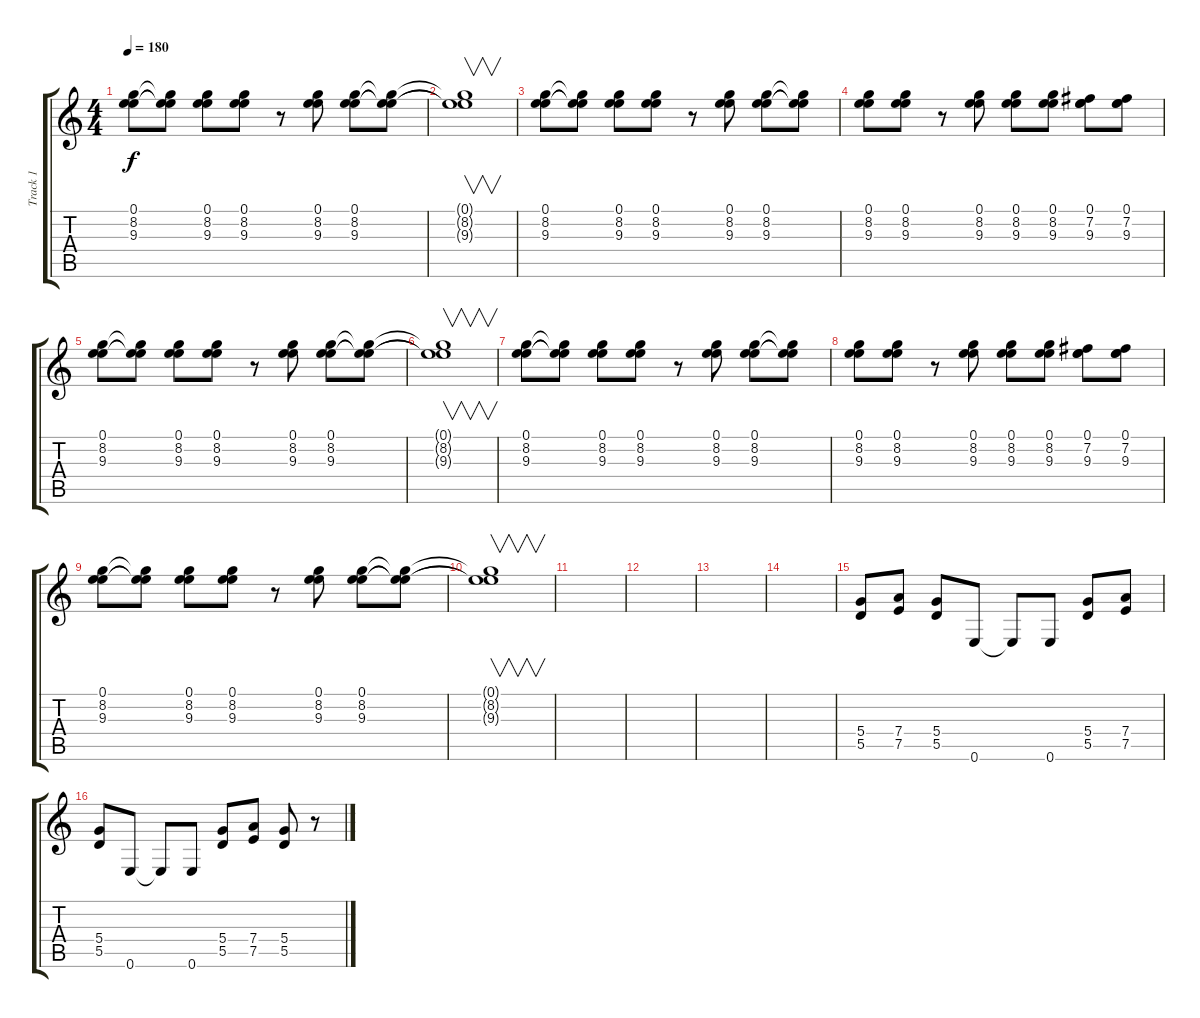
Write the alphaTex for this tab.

\track ("Track 1" "Track 1") {instrument distortionguitar}
\staff {score tabs}
\tuning (E4 B3 G3 D3 A2 E2) {hide}
\ts (4 4)
\tempo 180
\clef g2
\ks c
(0.1 8.2 9.3).8{dy f} (0.1{t} 8.2{t} 9.3{t}).8 (0.1 8.2 9.3).8 (0.1 8.2 9.3).8 r.8 (0.1 8.2 9.3).8 (0.1 8.2 9.3).8 (0.1{t} 8.2{t} 9.3{t}).8 |
(0.1{t} 8.2{t} 9.3{t}).1{v} |
(0.1 8.2 9.3).8{volume 10} (0.1{t} 8.2{t} 9.3{t}).8 (0.1 8.2 9.3).8 (0.1 8.2 9.3).8 r.8 (0.1 8.2 9.3).8 (0.1 8.2 9.3).8 (0.1{t} 8.2{t} 9.3{t}).8 |
(0.1 8.2 9.3).8 (0.1 8.2 9.3).8 r.8 (0.1 8.2 9.3).8 (0.1 8.2 9.3).8 (0.1 8.2 9.3).8 (0.1 7.2 9.3).8 (0.1 7.2 9.3).8 |
(0.1 8.2 9.3).8 (0.1{t} 8.2{t} 9.3{t}).8 (0.1 8.2 9.3).8 (0.1 8.2 9.3).8 r.8 (0.1 8.2 9.3).8 (0.1 8.2 9.3).8 (0.1{t} 8.2{t} 9.3{t}).8 |
(0.1{t} 8.2{t} 9.3{t}).1{v} |
(0.1 8.2 9.3).8{volume 10} (0.1{t} 8.2{t} 9.3{t}).8 (0.1 8.2 9.3).8 (0.1 8.2 9.3).8 r.8 (0.1 8.2 9.3).8 (0.1 8.2 9.3).8 (0.1{t} 8.2{t} 9.3{t}).8 |
(0.1 8.2 9.3).8 (0.1 8.2 9.3).8 r.8 (0.1 8.2 9.3).8 (0.1 8.2 9.3).8 (0.1 8.2 9.3).8 (0.1 7.2 9.3).8 (0.1 7.2 9.3).8 |
(0.1 8.2 9.3).8 (0.1{t} 8.2{t} 9.3{t}).8 (0.1 8.2 9.3).8 (0.1 8.2 9.3).8 r.8 (0.1 8.2 9.3).8 (0.1 8.2 9.3).8 (0.1{t} 8.2{t} 9.3{t}).8 |
(0.1{t} 8.2{t} 9.3{t}).1{v} |
|
|
|
|
(5.4 5.5).8{volume 15} (7.4 7.5).8 (5.4 5.5).8 0.6.8 0.6{t}.8 0.6.8 (5.4 5.5).8 (7.4 7.5).8 |
(5.4 5.5).8 0.6.8 0.6{t}.8 0.6.8 (5.4 5.5).8 (7.4 7.5).8 (5.4 5.5).8 r.8
